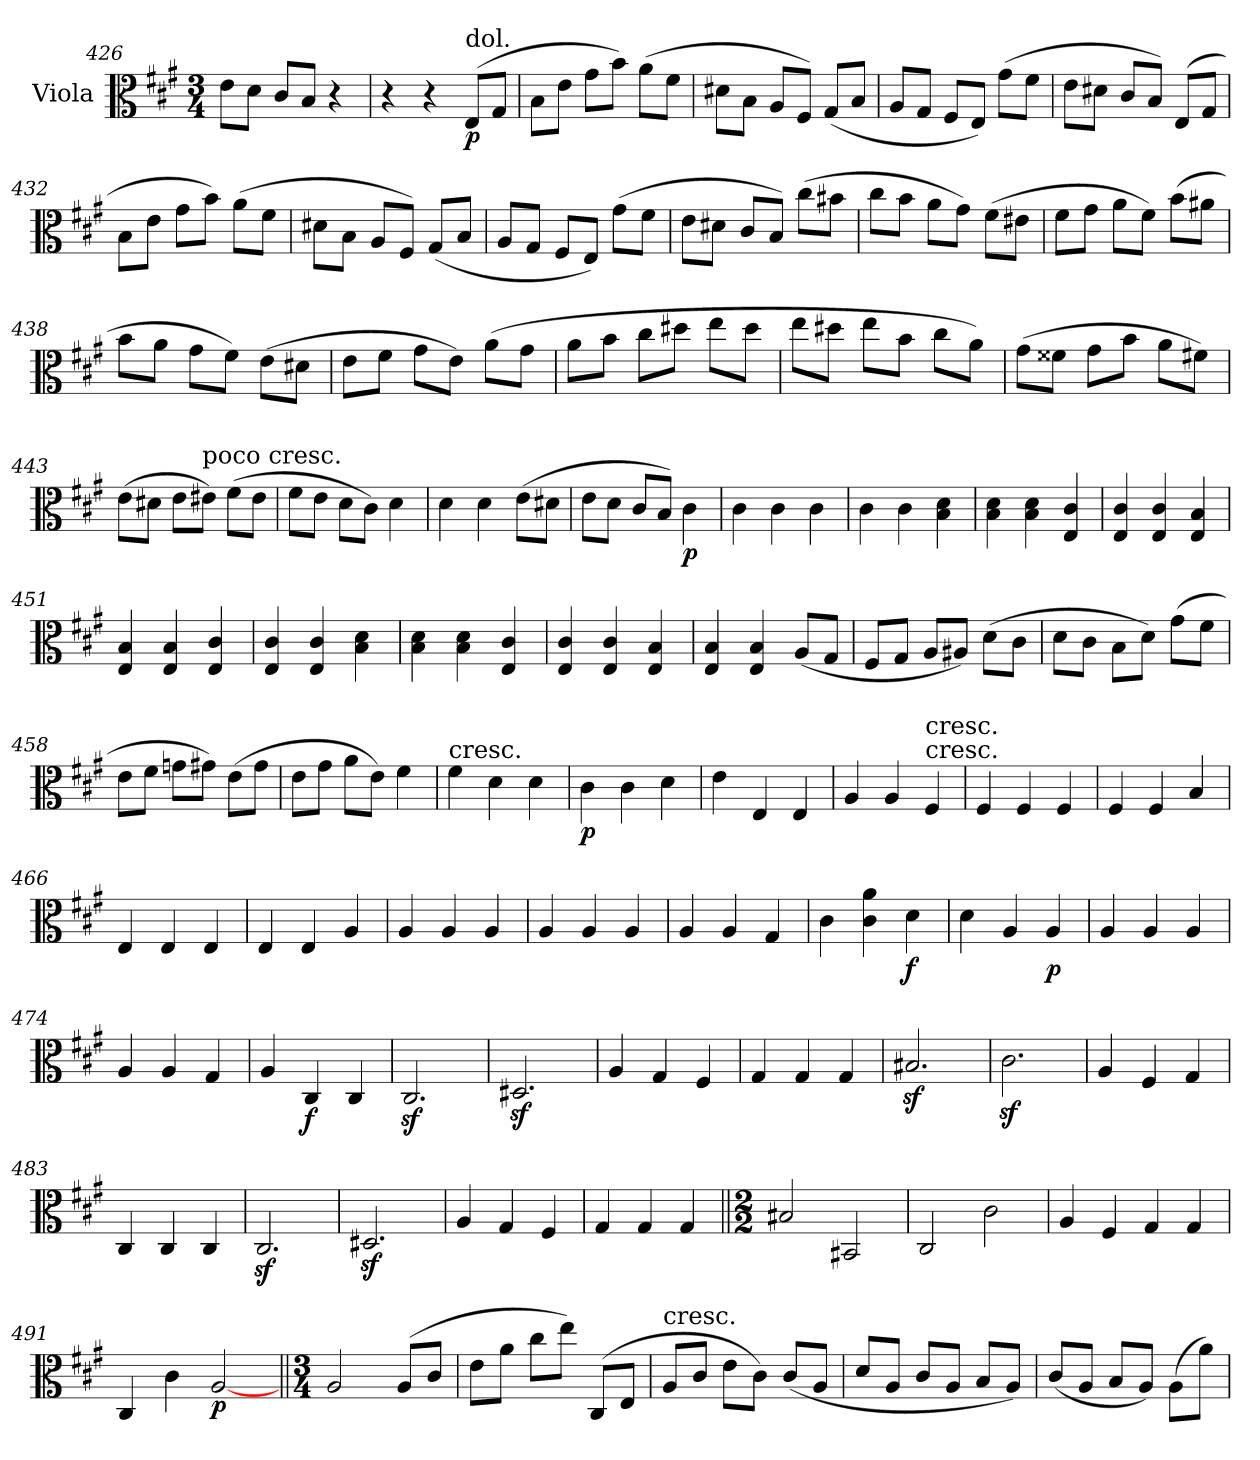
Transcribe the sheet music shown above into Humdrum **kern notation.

**kern	**dynam
*part1	*part1
*staff1	*staff1
*I"Viola	*
*I'Vla	*
*clefC3	*
*k[f#c#g#]	*
*A:	*
*M3/4	*
=426	=426
8e\L	.
8d\J	.
8c#/L	.
8B/J	.
4r	.
=427	=427
4r	.
4r	.
!LO:TX:a:t=dol.	!
(8E/L	p
8G#/J	.
=428	=428
8B\L	.
8e\J	.
8g#\L	.
8b\J)	.
(8a\L	.
8f#\J	.
=429	=429
8d#X\L	.
8B\J	.
8A/L	.
8F#/J)	.
(8G#/L	.
8B/J	.
=430	=430
8A/L	.
8G#/J	.
8F#/L	.
8E/J)	.
(8g#\L	.
8f#\J	.
=431	=431
8e\L	.
8d#X\J	.
8c#/L	.
8B/J)	.
(8E/L	.
8G#/J	.
=432	=432
8B\L	.
8e\J	.
8g#\L	.
8b\J)	.
(8a\L	.
8f#\J	.
=433	=433
8d#X\L	.
8B\J	.
8A/L	.
8F#/J)	.
(8G#/L	.
8B/J	.
=434	=434
8A/L	.
8G#/J	.
8F#/L	.
8E/J)	.
(8g#\L	.
8f#\J	.
=435	=435
8e\L	.
8d#X\J	.
8c#/L	.
8B/J)	.
(8cc#\L	.
8b#X\J	.
=436	=436
8cc#\L	.
8b\J	.
8a\L	.
8g#\J)	.
(8f#\L	.
8e#X\J	.
=437	=437
8f#\L	.
8g#\J	.
8a\L	.
8f#\J)	.
(8b\L	.
8a#X\J	.
=438	=438
8b\L	.
8a\J	.
8g#\L	.
8f#\J)	.
(8e\L	.
8d#X\J	.
=439	=439
8e\L	.
8f#\J	.
8g#\L	.
8e\J)	.
(8a\L	.
8g#\J	.
=440	=440
8a\L	.
8b\J	.
8cc#\L	.
8dd#X\J	.
8ee\L	.
8dd#\J	.
=441	=441
8ee\L	.
8dd#X\J	.
8ee\L	.
8b\J	.
8cc#\L	.
8a\J)	.
=442	=442
(8g#\L	.
8f##X\J	.
8g#\L	.
8b\J	.
8a\L	.
8f#X\J)	.
=443	=443
(8e\L	.
8d#X\J	.
8e\L	.
!LO:TX:a:t=poco cresc.	!
8e#X\J)	.
(8f#\L	.
8e#\J	.
=444	=444
8f#\L	.
8e\J	.
8d\L	.
8c#\J)	.
4d	.
=445	=445
4d	.
4d	.
(8e\L	.
8d#X\J	.
=446	=446
8e\L	.
8d\J	.
8c#/L	.
8B/J)	.
4c#	p
=447	=447
4c#	.
4c#	.
4c#	.
=448	=448
4c#	.
4c#	.
4B 4d	.
=449	=449
4B 4d	.
4B 4d	.
4E 4c#	.
=450	=450
4E 4c#	.
4E 4c#	.
4E 4B	.
=451	=451
4E 4B	.
4E 4B	.
4E 4c#	.
=452	=452
4E 4c#	.
4E 4c#	.
4B 4d	.
=453	=453
4B 4d	.
4B 4d	.
4E 4c#	.
=454	=454
4E 4c#	.
4E 4c#	.
4E 4B	.
=455	=455
4E 4B	.
4E 4B	.
(8A/L	.
8G#/J	.
=456	=456
8F#/L	.
8G#/J	.
8A/L	.
8A#X/J)	.
(8d\L	.
8c#\J	.
=457	=457
8d\L	.
8c#\J	.
8B\L	.
8d\J)	.
(8g#\L	.
8f#\J	.
=458	=458
8e\L	.
8f#\J	.
8gn\L	.
8g#X\J)	.
(8e\L	.
8g#\J	.
=459	=459
8e\L	.
8g#\J	.
8a\L	.
8e\J)	.
4f#	.
=460	=460
!LO:TX:a:t=cresc.	!
4f#	.
4d	.
4d	.
=461	=461
4c#	p
4c#	.
4d	.
=462	=462
4e	.
4E	.
4E	.
=463	=463
4A	.
4A	.
!LO:TX:t=cresc.	!
!LO:TX:a:t=cresc.	!
4F#	.
=464	=464
4F#	.
4F#	.
4F#	.
=465	=465
4F#	.
4F#	.
4B	.
=466	=466
4E	.
4E	.
4E	.
=467	=467
4E	.
4E	.
4A	.
=468	=468
4A	.
4A	.
4A	.
=469	=469
4A	.
4A	.
4A	.
=470	=470
4A	.
4A	.
4G#	.
=471	=471
4c#	.
4c# 4a	.
4d	f
=472	=472
4d	.
4A	.
4A	p
=473	=473
4A	.
4A	.
4A	.
=474	=474
4A	.
4A	.
4G#	.
=475	=475
4A	.
4C#	f
4C#	.
=476	=476
2.C#z	.
=477	=477
2.D#Xz	.
=478	=478
4A	.
4G#	.
4F#	.
=479	=479
4G#	.
4G#	.
4G#	.
=480	=480
2.B#Xz	.
=481	=481
2.c#z	.
=482	=482
4A	.
4F#	.
4G#	.
=483	=483
4C#	.
4C#	.
4C#	.
=484	=484
2.C#z	.
=485	=485
2.D#Xz	.
=486	=486
4A	.
4G#	.
4F#	.
=487	=487
4G#	.
4G#	.
4G#	.
=488||	=488||
*M2/2	*
2B#X	.
2BB#X	.
=489	=489
2C#	.
2c#	.
=490	=490
4A	.
4F#	.
4G#	.
4G#	.
=491	=491
4C#	.
4c#	.
[2A	p
=492||	=492||
*M3/4	*
2A	.
(8A/L	.
8c#/J	.
=493	=493
8e\L	.
8a\J	.
8cc#\L	.
8ee\J)	.
(8C#/L	.
8E/J	.
=494	=494
!LO:TX:a:t=cresc.	!
8A/L	.
8c#/J	.
8e\L	.
8c#\J)	.
(8c#/L	.
8A/J	.
=495	=495
8d/L	.
8A/J	.
8c#/L	.
8A/J	.
8B/L	.
8A/J)	.
=496	=496
(8c#/L	.
8A/J	.
8B/L	.
8A/J)	.
(8A\L	.
8a\J)	.
=	=
*-	*-
